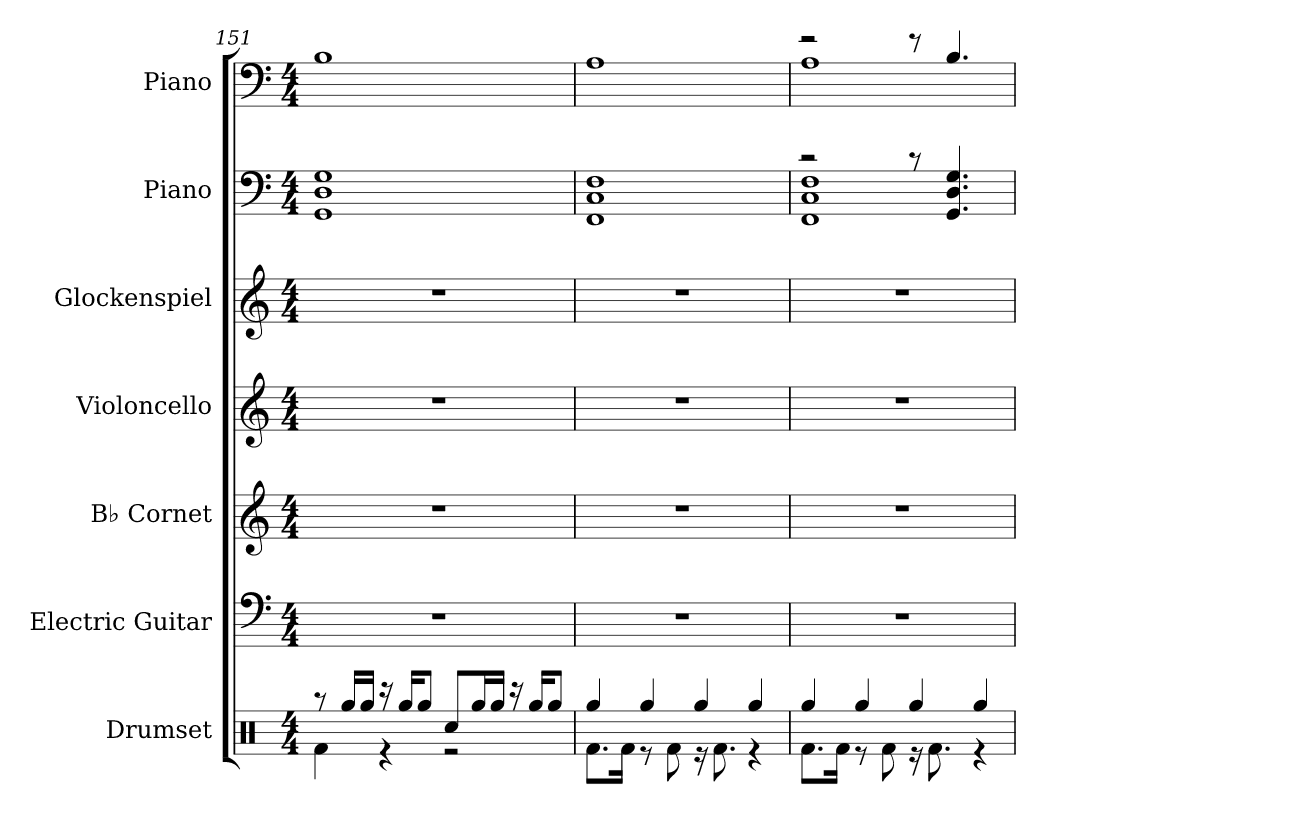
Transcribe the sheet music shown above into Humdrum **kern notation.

**kern	**kern	**kern	**kern	**kern	**kern	**kern
*part7	*part6	*part5	*part4	*part3	*part2	*part1
*staff7	*staff6	*staff5	*staff4	*staff3	*staff2	*staff1
*I"Drumset	*I"Electric Guitar	*I"B♭ Cornet	*I"Violoncello	*I"Glockenspiel	*I"Piano	*I"Piano
*I'Drs.	*I'El. Guit.	*I'B♭ Cnt.	*I'Vc.	*I'Glk.	*I'Pno.	*I'Pno.
*clefX	*clefF5	*clefG2	*clefG2	*clefG2	*clefF4	*clefF4
*	*	*ITrd1c2	*	*ITrd-14c-24	*	*
*k[]	*k[]	*k[b-e-]	*k[]	*k[]	*k[]	*k[]
*M4/4	*M4/4	*M4/4	*M4/4	*M4/4	*M4/4	*M4/4
=151	=151	=151	=151	=151	=151	=151
*^	*	*	*	*	*	*
8r	4Rf\	1r	1r	1r	1r	1GG 1D 1G	1B
16Rgg/LL	.	.	.	.	.	.	.
16Rgg/JJ	.	.	.	.	.	.	.
16r	4r	.	.	.	.	.	.
16Rgg/KL	.	.	.	.	.	.	.
8Rgg/J	.	.	.	.	.	.	.
8Rcc/L	2r	.	.	.	.	.	.
16Rgg/L	.	.	.	.	.	.	.
16Rgg/JJ	.	.	.	.	.	.	.
16r	.	.	.	.	.	.	.
16Rgg/KL	.	.	.	.	.	.	.
8Rgg/J	.	.	.	.	.	.	.
=152	=152	=152	=152	=152	=152	=152	=152
4Rgg/	8.Rf\L	1r	1r	1r	1r	1FF 1C 1F	1A
.	16Rf\Jk	.	.	.	.	.	.
4Rgg/	8r	.	.	.	.	.	.
.	8Rf\	.	.	.	.	.	.
4Rgg/	16r	.	.	.	.	.	.
.	8.Rf\	.	.	.	.	.	.
4Rgg/	4r	.	.	.	.	.	.
!!LO:PB:g=z
=153	=153	=153	=153	=153	=153	=153	=153
*	*	*	*	*	*	*^	*^
4Rgg/	8.Rf\L	1r	1r	1r	1r	2r	1FF 1C 1F	2r	1A
.	16Rf\Jk	.	.	.	.	.	.	.	.
4Rgg/	8r	.	.	.	.	.	.	.	.
.	8Rf\	.	.	.	.	.	.	.	.
4Rgg/	16r	.	.	.	.	8r	.	8r	.
.	8.Rf\	.	.	.	.	.	.	.	.
.	.	.	.	.	.	4.GG/ 4.D/ 4.G/	.	4.B/	.
4Rgg/	4r	.	.	.	.	.	.	.	.
*	*	*	*	*	*	*v	*v	*	*
*v	*v	*	*	*	*	*	*v	*v
=	=	=	=	=	=	=
*-	*-	*-	*-	*-	*-	*-
